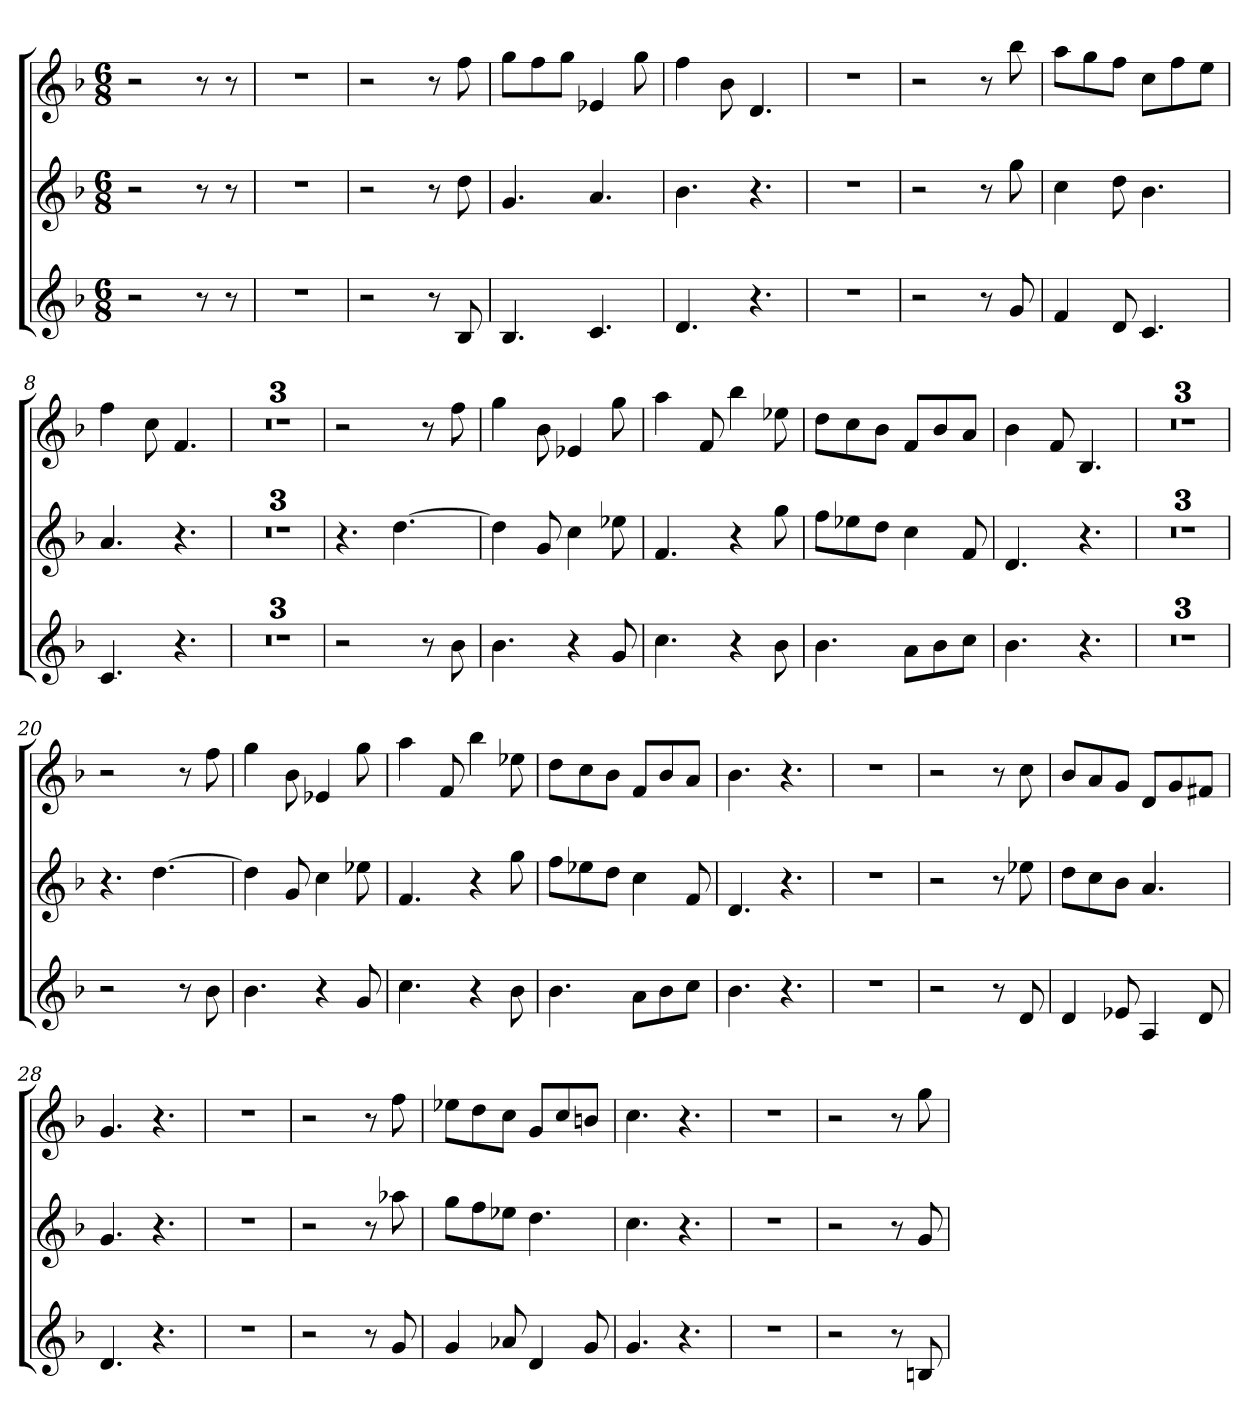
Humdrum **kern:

**kern	**kern	**kern
*part3	*part2	*part1
*staff3	*staff2	*staff1
*k[b-]	*k[b-]	*k[b-]
*d:	*d:	*d:
*M6/8	*M6/8	*M6/8
=	=	=
2r	2r	2r
8r	8r	8r
8r	8r	8r
=1	=1	=1
2.r	2.r	2.r
=2	=2	=2
2r	2r	2r
8r	8r	8r
8B-	8dd	8ff
=3	=3	=3
4.B-	4.g	8ggL
.	.	8ff
.	.	8ggJ
4.c	4.a	4e-X
.	.	8gg
=4	=4	=4
4.d	4.b-	4ff
.	.	8b-
4.r	4.r	4.d
=5	=5	=5
2.r	2.r	2.r
=6	=6	=6
2r	2r	2r
8r	8r	8r
8g	8gg	8bb-
=7	=7	=7
4f	4cc	8aaL
.	.	8gg
8d	8dd	8ffJ
4.c	4.b-	8ccL
.	.	8ff
.	.	8eeJ
=8	=8	=8
4.c	4.a	4ff
.	.	8cc
4.r	4.r	4.f
=9	=9	=9
2.r	2.r	2.r
=10	=10	=10
2.r	2.r	2.r
=11	=11	=11
2.r	2.r	2.r
=12	=12	=12
2r	4.r	2r
.	[4.dd	.
8r	.	8r
8b-	.	8ff
=13	=13	=13
4.b-	4dd]	4gg
.	8g	8b-
4r	4cc	4e-X
8g	8ee-X	8gg
=14	=14	=14
4.cc	4.f	4aa
.	.	8f
4r	4r	4bb-
8b-	8gg	8ee-X
=15	=15	=15
4.b-	8ffL	8ddL
.	8ee-X	8cc
.	8ddJ	8b-J
8aL	4cc	8fL
8b-	.	8b-
8ccJ	8f	8aJ
=16	=16	=16
4.b-	4.d	4b-
.	.	8f
4.r	4.r	4.B-
=17	=17	=17
2.r	2.r	2.r
=18	=18	=18
2.r	2.r	2.r
=19	=19	=19
2.r	2.r	2.r
=20	=20	=20
2r	4.r	2r
.	[4.dd	.
8r	.	8r
8b-	.	8ff
=21	=21	=21
4.b-	4dd]	4gg
.	8g	8b-
4r	4cc	4e-X
8g	8ee-X	8gg
=22	=22	=22
4.cc	4.f	4aa
.	.	8f
4r	4r	4bb-
8b-	8gg	8ee-X
=23	=23	=23
4.b-	8ffL	8ddL
.	8ee-X	8cc
.	8ddJ	8b-J
8aL	4cc	8fL
8b-	.	8b-
8ccJ	8f	8aJ
=24	=24	=24
4.b-	4.d	4.b-
4.r	4.r	4.r
=25	=25	=25
2.r	2.r	2.r
=26	=26	=26
2r	2r	2r
8r	8r	8r
8d	8ee-X	8cc
=27	=27	=27
4d	8ddL	8b-L
.	8cc	8a
8e-X	8b-J	8gJ
4A	4.a	8dL
.	.	8g
8d	.	8f#XJ
=28	=28	=28
4.d	4.g	4.g
4.r	4.r	4.r
=29	=29	=29
2.r	2.r	2.r
=30	=30	=30
2r	2r	2r
8r	8r	8r
8g	8aa-X	8ff
=31	=31	=31
4g	8ggL	8ee-XL
.	8ff	8dd
8a-X	8ee-XJ	8ccJ
4d	4.dd	8gL
.	.	8cc
8g	.	8bnJ
=32	=32	=32
4.g	4.cc	4.cc
4.r	4.r	4.r
=33	=33	=33
2.r	2.r	2.r
=34	=34	=34
2r	2r	2r
8r	8r	8r
8Bn	8g	8gg
=	=	=
*-	*-	*-
